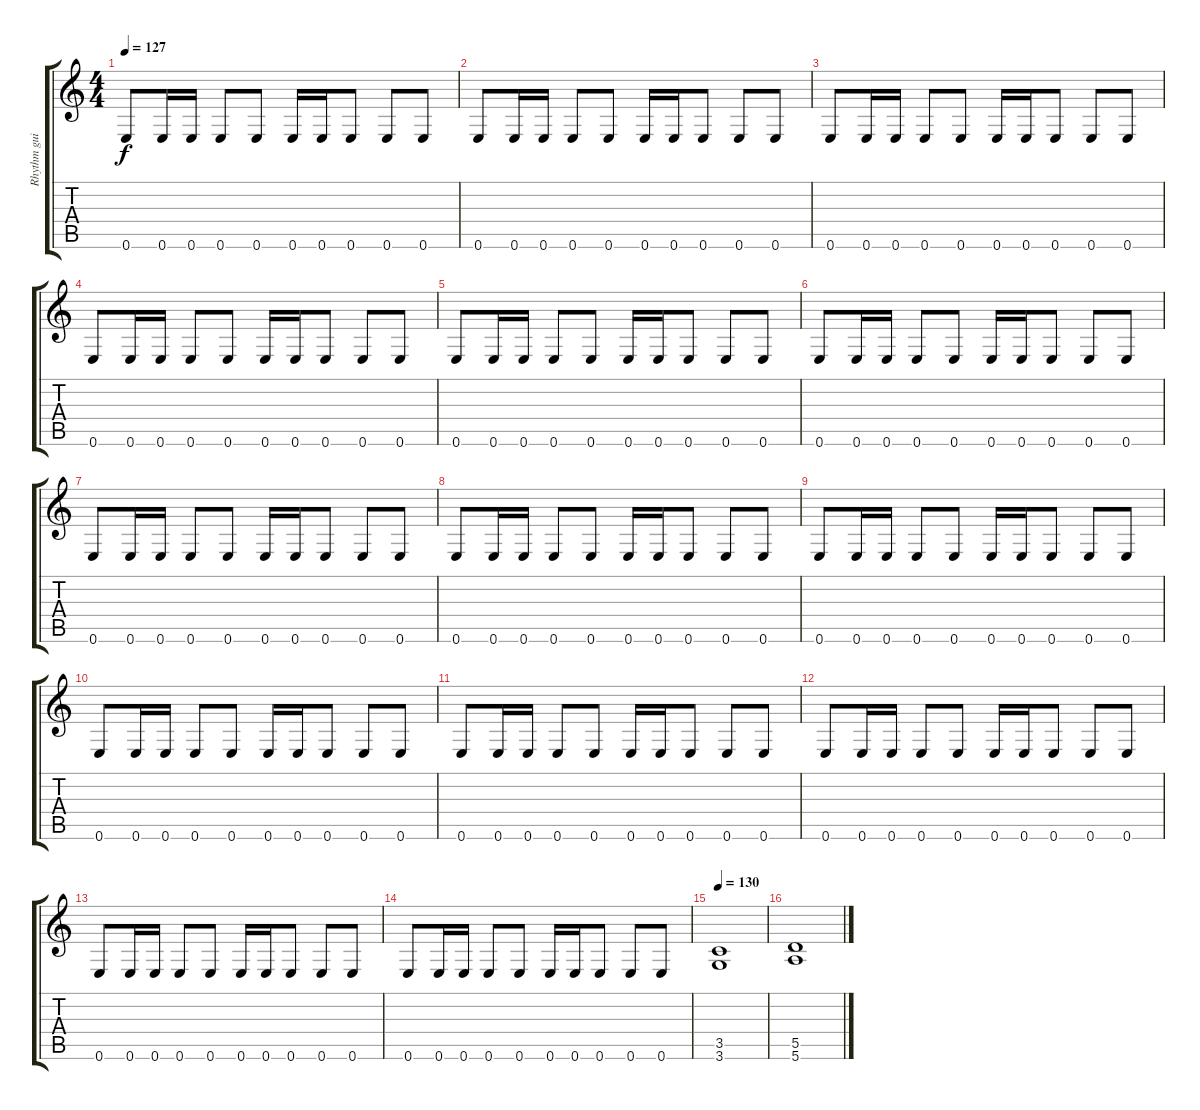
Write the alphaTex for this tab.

\track ("Rhythm guitar" "Rhythm gui") {instrument distortionguitar}
\staff {score tabs}
\tuning (E4 B3 G3 D3 A2 E2) {hide}
\ts (4 4)
\tempo 127
\clef g2
\ks c
0.6.8{dy f} 0.6.16 0.6.16 0.6.8 0.6.8 0.6.16 0.6.16 0.6.8 0.6.8 0.6.8 |
0.6.8 0.6.16 0.6.16 0.6.8 0.6.8 0.6.16 0.6.16 0.6.8 0.6.8 0.6.8 |
0.6.8 0.6.16 0.6.16 0.6.8 0.6.8 0.6.16 0.6.16 0.6.8 0.6.8 0.6.8 |
0.6.8 0.6.16 0.6.16 0.6.8 0.6.8 0.6.16 0.6.16 0.6.8 0.6.8 0.6.8 |
0.6.8 0.6.16 0.6.16 0.6.8 0.6.8 0.6.16 0.6.16 0.6.8 0.6.8 0.6.8 |
0.6.8 0.6.16 0.6.16 0.6.8 0.6.8 0.6.16 0.6.16 0.6.8 0.6.8 0.6.8 |
0.6.8 0.6.16 0.6.16 0.6.8 0.6.8 0.6.16 0.6.16 0.6.8 0.6.8 0.6.8 |
0.6.8 0.6.16 0.6.16 0.6.8 0.6.8 0.6.16 0.6.16 0.6.8 0.6.8 0.6.8 |
0.6.8 0.6.16 0.6.16 0.6.8 0.6.8 0.6.16 0.6.16 0.6.8 0.6.8 0.6.8 |
0.6.8 0.6.16 0.6.16 0.6.8 0.6.8 0.6.16 0.6.16 0.6.8 0.6.8 0.6.8 |
0.6.8 0.6.16 0.6.16 0.6.8 0.6.8 0.6.16 0.6.16 0.6.8 0.6.8 0.6.8 |
0.6.8 0.6.16 0.6.16 0.6.8 0.6.8 0.6.16 0.6.16 0.6.8 0.6.8 0.6.8 |
0.6.8 0.6.16 0.6.16 0.6.8 0.6.8 0.6.16 0.6.16 0.6.8 0.6.8 0.6.8 |
0.6.8 0.6.16 0.6.16 0.6.8 0.6.8 0.6.16 0.6.16 0.6.8 0.6.8 0.6.8 |
\tempo 130
(3.5 3.6).1{volume 11} |
(5.5 5.6).1
